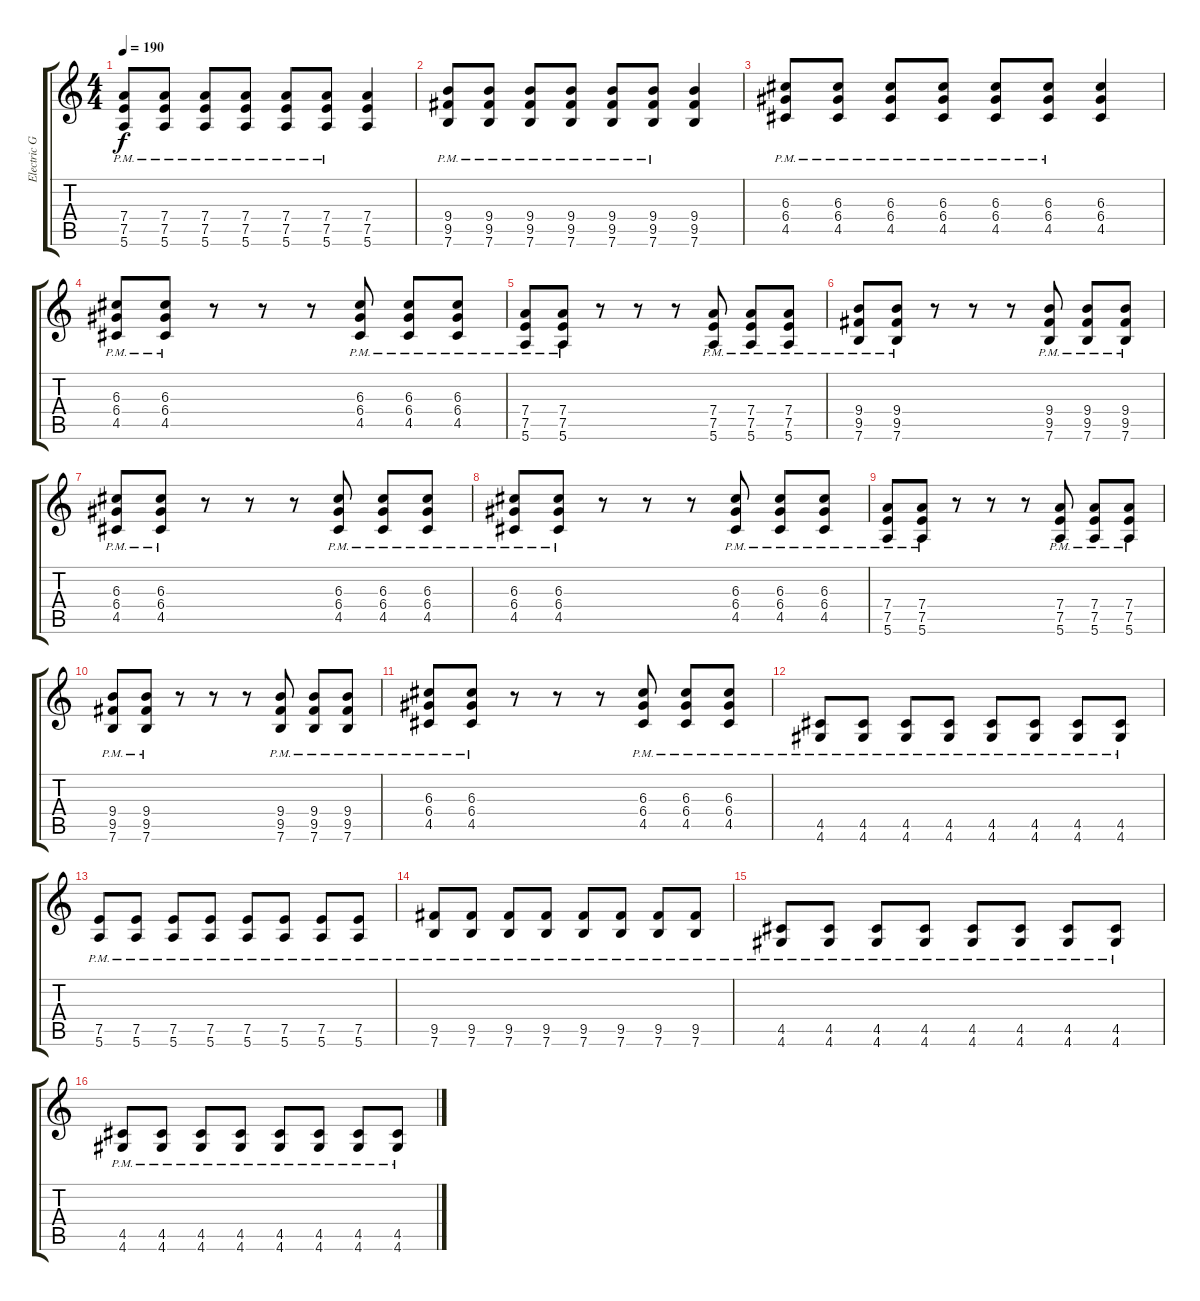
\track ("Electric Guitar" "Electric G") {instrument overdrivenguitar}
\staff {score tabs}
\tuning (E4 B3 G3 D3 A2 E2) {hide}
\ts (4 4)
\tempo 190
\clef g2
\ks c
(7.4{pm} 7.5{pm} 5.6{pm}).8{dy f} (7.4{pm} 7.5{pm} 5.6{pm}).8 (7.4{pm} 7.5{pm} 5.6{pm}).8 (7.4{pm} 7.5{pm} 5.6{pm}).8 (7.4{pm} 7.5{pm} 5.6{pm}).8 (7.4{pm} 7.5{pm} 5.6{pm}).8 (7.4 7.5 5.6).4 |
(9.4{pm} 9.5{pm} 7.6{pm}).8 (9.4{pm} 9.5{pm} 7.6{pm}).8 (9.4{pm} 9.5{pm} 7.6{pm}).8 (9.4{pm} 9.5{pm} 7.6{pm}).8 (9.4{pm} 9.5{pm} 7.6{pm}).8 (9.4{pm} 9.5{pm} 7.6{pm}).8 (9.4 9.5 7.6).4 |
(6.3{pm} 6.4{pm} 4.5{pm}).8 (6.3{pm} 6.4{pm} 4.5{pm}).8 (6.3{pm} 6.4{pm} 4.5{pm}).8 (6.3{pm} 6.4{pm} 4.5{pm}).8 (6.3{pm} 6.4{pm} 4.5{pm}).8 (6.3{pm} 6.4{pm} 4.5{pm}).8 (6.3 6.4 4.5).4 |
(6.3{pm} 6.4{pm} 4.5{pm}).8 (6.3{pm} 6.4{pm} 4.5{pm}).8 r.8 r.8 r.8 (6.3{pm} 6.4{pm} 4.5{pm}).8 (6.3{pm} 6.4{pm} 4.5{pm}).8 (6.3{pm} 6.4{pm} 4.5{pm}).8 |
(7.4{pm} 7.5{pm} 5.6{pm}).8 (7.4{pm} 7.5{pm} 5.6{pm}).8 r.8 r.8 r.8 (7.4{pm} 7.5{pm} 5.6{pm}).8 (7.4{pm} 7.5{pm} 5.6{pm}).8 (7.4{pm} 7.5{pm} 5.6{pm}).8 |
(9.4{pm} 9.5{pm} 7.6{pm}).8 (9.4{pm} 9.5{pm} 7.6{pm}).8 r.8 r.8 r.8 (9.4{pm} 9.5{pm} 7.6{pm}).8 (9.4{pm} 9.5{pm} 7.6{pm}).8 (9.4{pm} 9.5{pm} 7.6{pm}).8 |
(6.3{pm} 6.4{pm} 4.5{pm}).8 (6.3{pm} 6.4{pm} 4.5{pm}).8 r.8 r.8 r.8 (6.3{pm} 6.4{pm} 4.5{pm}).8 (6.3{pm} 6.4{pm} 4.5{pm}).8 (6.3{pm} 6.4{pm} 4.5{pm}).8 |
(6.3{pm} 6.4{pm} 4.5{pm}).8 (6.3{pm} 6.4{pm} 4.5{pm}).8 r.8 r.8 r.8 (6.3{pm} 6.4{pm} 4.5{pm}).8 (6.3{pm} 6.4{pm} 4.5{pm}).8 (6.3{pm} 6.4{pm} 4.5{pm}).8 |
(7.4{pm} 7.5{pm} 5.6{pm}).8 (7.4{pm} 7.5{pm} 5.6{pm}).8 r.8 r.8 r.8 (7.4{pm} 7.5{pm} 5.6{pm}).8 (7.4{pm} 7.5{pm} 5.6{pm}).8 (7.4{pm} 7.5{pm} 5.6{pm}).8 |
(9.4{pm} 9.5{pm} 7.6{pm}).8 (9.4{pm} 9.5{pm} 7.6{pm}).8 r.8 r.8 r.8 (9.4{pm} 9.5{pm} 7.6{pm}).8 (9.4{pm} 9.5{pm} 7.6{pm}).8 (9.4{pm} 9.5{pm} 7.6{pm}).8 |
(6.3{pm} 6.4{pm} 4.5{pm}).8 (6.3{pm} 6.4{pm} 4.5{pm}).8 r.8 r.8 r.8 (6.3{pm} 6.4{pm} 4.5{pm}).8 (6.3{pm} 6.4{pm} 4.5{pm}).8 (6.3{pm} 6.4{pm} 4.5{pm}).8 |
(4.5{pm} 4.6{pm}).8 (4.5{pm} 4.6{pm}).8 (4.5{pm} 4.6{pm}).8 (4.5{pm} 4.6{pm}).8 (4.5{pm} 4.6{pm}).8 (4.5{pm} 4.6{pm}).8 (4.5{pm} 4.6{pm}).8 (4.5{pm} 4.6{pm}).8 |
(7.5{pm} 5.6{pm}).8 (7.5{pm} 5.6{pm}).8 (7.5{pm} 5.6{pm}).8 (7.5{pm} 5.6{pm}).8 (7.5{pm} 5.6{pm}).8 (7.5{pm} 5.6{pm}).8 (7.5{pm} 5.6{pm}).8 (7.5{pm} 5.6{pm}).8 |
(9.5{pm} 7.6{pm}).8 (9.5{pm} 7.6{pm}).8 (9.5{pm} 7.6{pm}).8 (9.5{pm} 7.6{pm}).8 (9.5{pm} 7.6{pm}).8 (9.5{pm} 7.6{pm}).8 (9.5{pm} 7.6{pm}).8 (9.5{pm} 7.6{pm}).8 |
(4.5{pm} 4.6{pm}).8 (4.5{pm} 4.6{pm}).8 (4.5{pm} 4.6{pm}).8 (4.5{pm} 4.6{pm}).8 (4.5{pm} 4.6{pm}).8 (4.5{pm} 4.6{pm}).8 (4.5{pm} 4.6{pm}).8 (4.5{pm} 4.6{pm}).8 |
(4.5{pm} 4.6{pm}).8 (4.5{pm} 4.6{pm}).8 (4.5{pm} 4.6{pm}).8 (4.5{pm} 4.6{pm}).8 (4.5{pm} 4.6{pm}).8 (4.5{pm} 4.6{pm}).8 (4.5{pm} 4.6{pm}).8 (4.5{pm} 4.6{pm}).8
